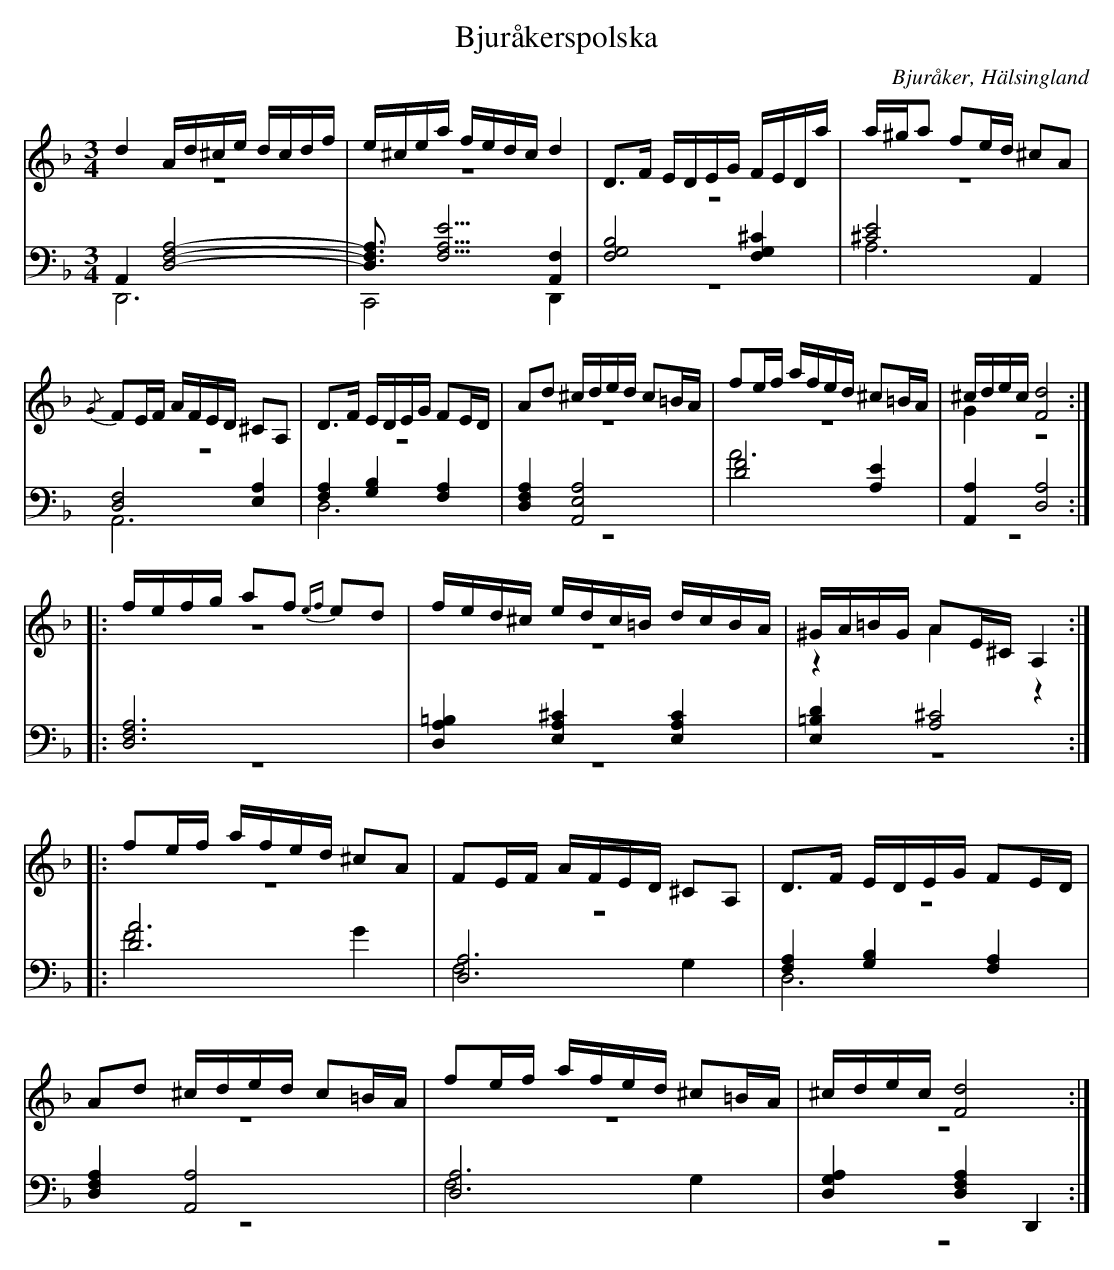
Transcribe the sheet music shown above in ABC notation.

X:1
T: Bjuråkerspolska
O: Bjuråker, Hälsingland
M: 3/4
L: 1/16
K: Dm
V:1
V:2 merge
V:3
V:4 merge
V:1
d4 Ad^ce dcdf |e^cea fedc d4|D2>F2 EDEG FEDa|a^ga2 f2ed ^c2A2|
{/G}F2EF AFED ^C2A,2|D2>F2 EDEG F2ED|A2d2 ^cded c2=BA|f2ef afed ^c2=BA|^cdec [F8d8]:|
|:fefg a2f2 {ef}e2d2 |fed^c edc=B dcBA|^GA=BG A2E^C A,4:|
|:f2ef afed ^c2A2|F2EF AFED ^C2A,2|D2>F2 EDEG F2ED|
A2d2 ^cded c2=BA|f2ef afed ^c2=BA|^cdec [F8d8]:|
V:2
z12|z12|z12|z12|
z12|z12|z12|z12|G4 z8:|
|:z12|z12|z4 A4 z4:|
|:z12|z12|z12|
z12|z12|z12:|
V:3 clef=bass
A,,4 [D,8F,8A,8]-|[D,3F,3A,3] [F,5A,5E5] [F,4A,,4]|[B,8F,8G,8] [^C4F,4G,4]|[^C8E8] A,,4|
[D,8F,8] [E,4A,4]|[F,4A,4] [G,4B,4] [F,4A,4]|[D,4F,4A,4] [A,,8E,8A,8]|[D8F8] [A,4E4]|[A,,4A,4] [D,8A,8]:|
|:[D,12F,12A,12]|[D,4A,4=B,4] [E,4A,4^C4] [E,4A,4C4]|[E,4=B,4D4] [A,8^C8]:|
|:[D12A12]|[D,12A,12]|[F,4A,4] [G,4B,4] [F,4A,4]|
[D,4F,4A,4] [A,,8A,8]|[D,12A,12]|[D,4G,4A,4] [D,4F,4A,4] D,,4:|
V:4 clef=bass
D,,12|C,,8 D,,4|z12|A,12|
A,,12|D,12|z12|A12|z12:|
|:z12|z12|z12:|
|:F8 G4|F,8 G,4|D,12|
z12|F,8 G,4|z12:|
